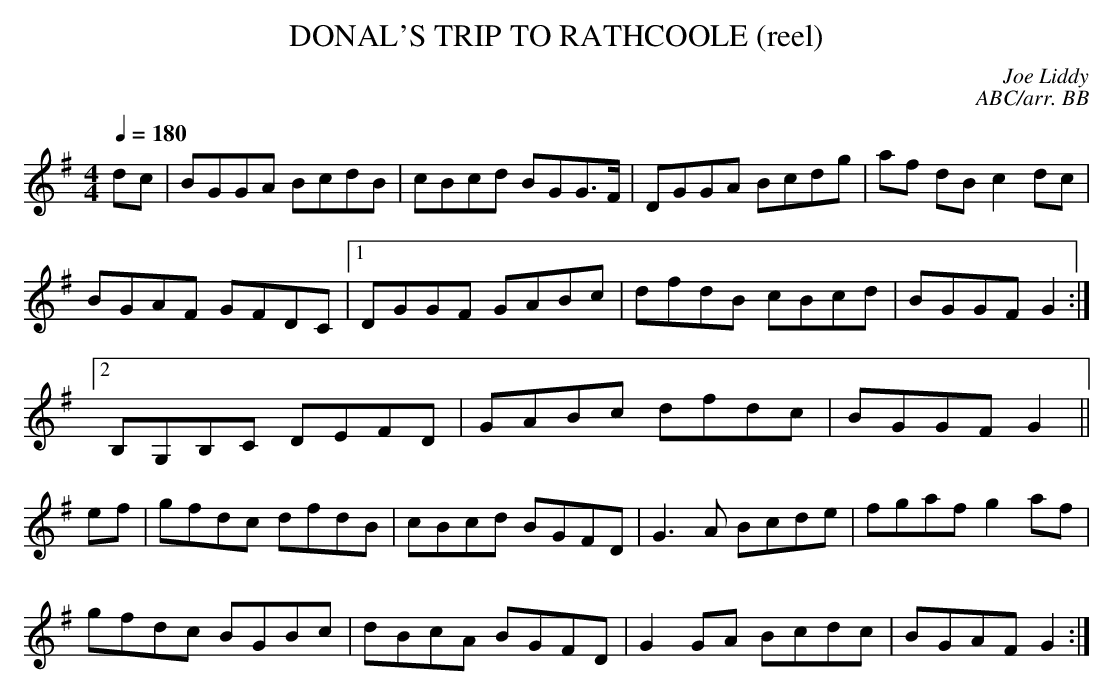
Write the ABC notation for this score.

X:1
T:DONAL'S TRIP TO RATHCOOLE (reel)
C:Joe Liddy
C:ABC/arr. BB
Q:1/4=180
M:4/4
L:1/8
K:G
dc|BGGA BcdB|cBcd BGG>F|DGGA Bcdg|af dB c2dc |
BGAF GFDC |1 DGGF GABc|dfdB cBcd|BGGF G2 :|
[2 B,G,B,C DEFD|GABc dfdc|BGGF G2 ||
ef|gfdc dfdB|cBcd BGFD|G3A Bcde|fgaf g2af |
gfdc BGBc|dBcA BGFD|G2GA Bcdc|BGAF G2 :|
